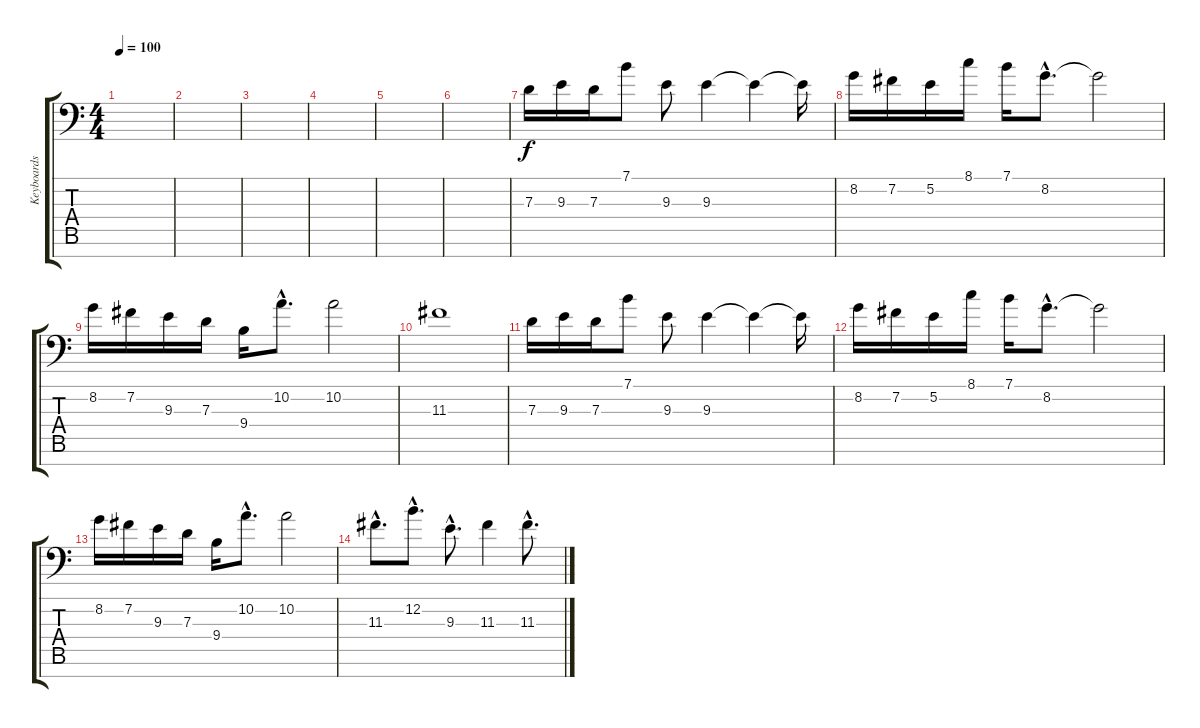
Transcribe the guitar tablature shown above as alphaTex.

\track ("Keyboards RH" "Keyboards ") {instrument trumpet}
\staff {score tabs}
\tuning (E4 B3 G3 D3 A2 E2 C-1) {hide}
\ts (4 4)
\tempo 100
\clef f4
\ks c
|
|
|
|
|
|
7.3.16 9.3.16 7.3.16 7.1.8 9.3.8 9.3.4 9.3{t}.4 9.3{t}.16 |
8.2.16 7.2.16 5.2.16 8.1.16 7.1.16 8.2{hac}.8{d} 8.2{t}.2 |
8.2.16 7.2.16 9.3.16 7.3.16 9.4.16 10.2{hac}.8{d} 10.2.2 |
11.3.1 |
7.3.16 9.3.16 7.3.16 7.1.8 9.3.8 9.3.4 9.3{t}.4 9.3{t}.16 |
8.2.16 7.2.16 5.2.16 8.1.16 7.1.16 8.2{hac}.8{d} 8.2{t}.2 |
8.2.16 7.2.16 9.3.16 7.3.16 9.4.16 10.2{hac}.8{d} 10.2.2 |
11.3{hac}.8{d} 12.2{hac}.8{d} 9.3{hac}.8{d} 11.3.4 11.3{hac}.8{d}
